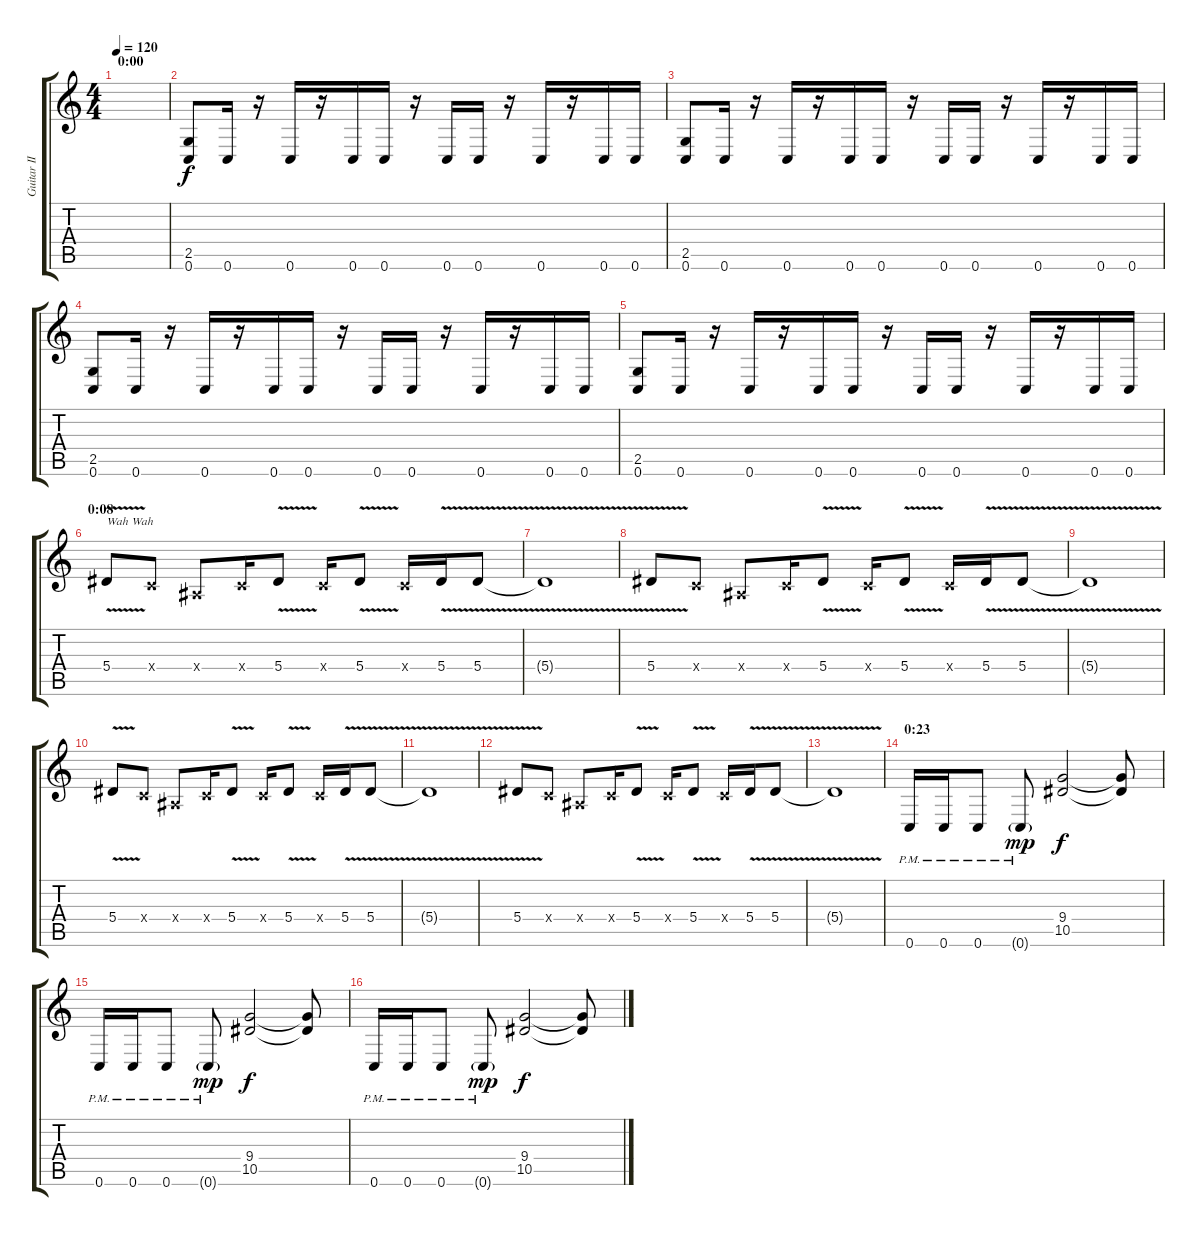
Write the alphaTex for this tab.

\track ("Guitar II" "Guitar II") {instrument overdrivenguitar}
\staff {score tabs}
\tuning (C4 G3 Eb3 Bb2 F2 C2) {hide}
\ts (4 4)
\section ("" "0:00")
\tempo 120
\clef g2
\ks c
|
(2.5 0.6).8 0.6.16 r.16 0.6.16 r.16 0.6.16 0.6.16 r.16 0.6.16 0.6.16 r.16 0.6.16 r.16 0.6.16 0.6.16 |
(2.5 0.6).8 0.6.16 r.16 0.6.16 r.16 0.6.16 0.6.16 r.16 0.6.16 0.6.16 r.16 0.6.16 r.16 0.6.16 0.6.16 |
(2.5 0.6).8 0.6.16 r.16 0.6.16 r.16 0.6.16 0.6.16 r.16 0.6.16 0.6.16 r.16 0.6.16 r.16 0.6.16 0.6.16 |
(2.5 0.6).8 0.6.16 r.16 0.6.16 r.16 0.6.16 0.6.16 r.16 0.6.16 0.6.16 r.16 0.6.16 r.16 0.6.16 0.6.16 |
\section ("" "0:08")
5.4{v}.8{txt "Wah Wah"} 2.4{x}.8 0.4{x}.8 2.4{x}.16 5.4{v}.8 2.4{x}.16 5.4{v}.8 2.4{x}.16 5.4{v}.16 5.4{v}.8 |
5.4{t}.1 |
5.4{v}.8 2.4{x}.8 0.4{x}.8 2.4{x}.16 5.4{v}.8 2.4{x}.16 5.4{v}.8 2.4{x}.16 5.4{v}.16 5.4{v}.8 |
5.4{t}.1 |
5.4{v}.8 2.4{x}.8 0.4{x}.8 2.4{x}.16 5.4{v}.8 2.4{x}.16 5.4{v}.8 2.4{x}.16 5.4{v}.16 5.4{v}.8 |
5.4{t}.1 |
5.4{v}.8 2.4{x}.8 0.4{x}.8 2.4{x}.16 5.4{v}.8 2.4{x}.16 5.4{v}.8 2.4{x}.16 5.4{v}.16 5.4{v}.8 |
5.4{t}.1 |
\section ("" "0:23")
0.6{pm}.16 0.6{pm}.16 0.6{pm}.8 0.6{g pm}.8{dy mp} (9.4 10.5).2{dy f} (9.4{t} 10.5{t}).8 |
0.6{pm}.16 0.6{pm}.16 0.6{pm}.8 0.6{g pm}.8{dy mp} (9.4 10.5).2{dy f} (9.4{t} 10.5{t}).8 |
0.6{pm}.16 0.6{pm}.16 0.6{pm}.8 0.6{g pm}.8{dy mp} (9.4 10.5).2{dy f} (9.4{t} 10.5{t}).8
